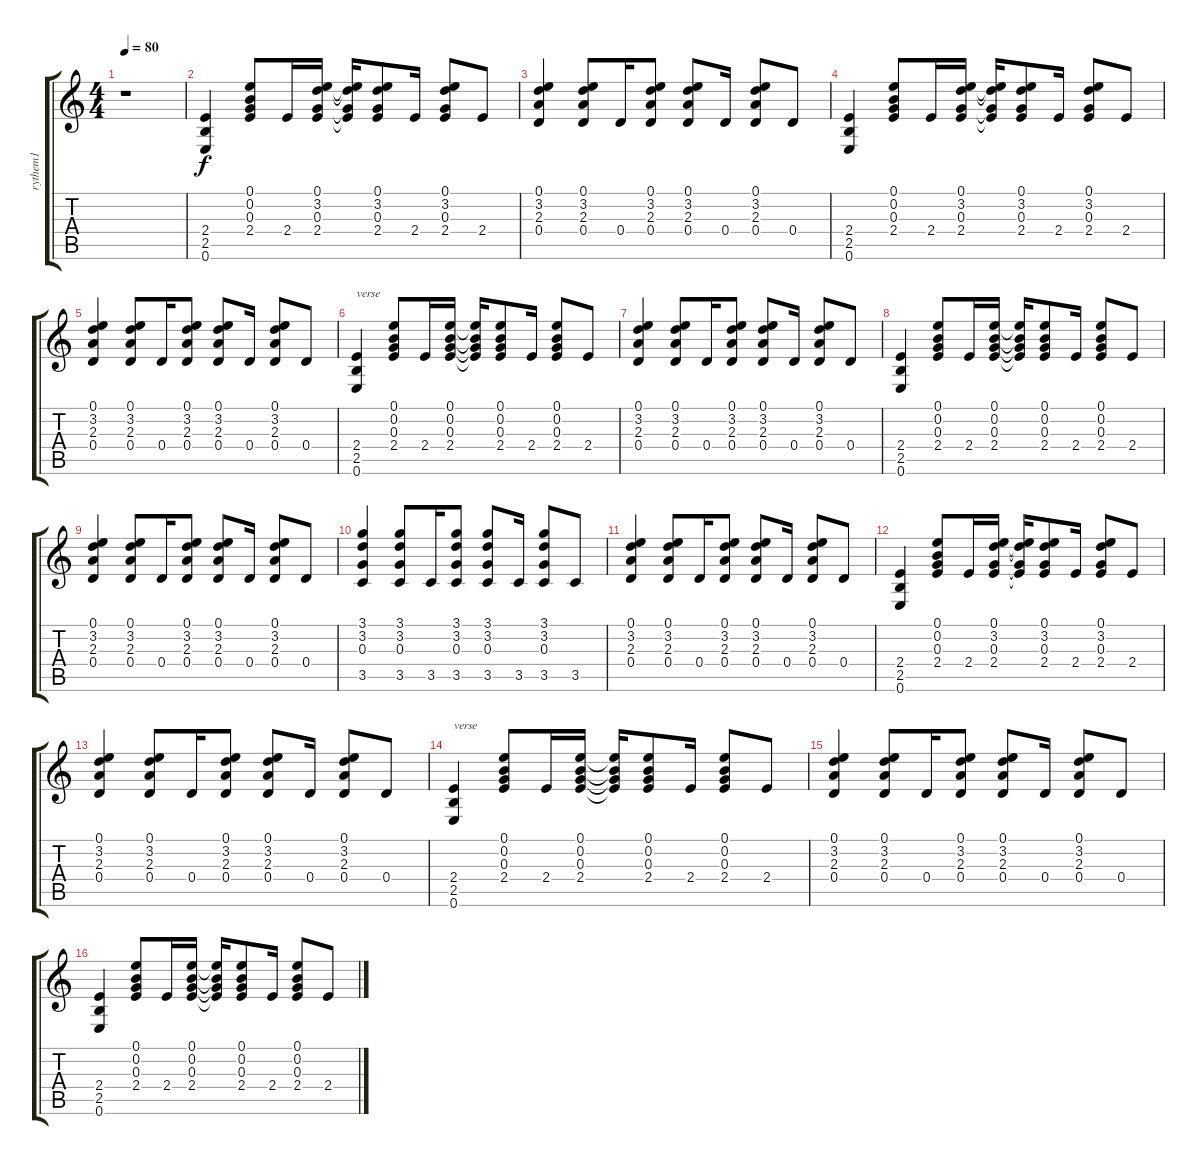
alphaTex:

\track ("rythem1" "rythem1") {instrument acousticguitarsteel}
\staff {score tabs}
\tuning (E4 B3 G3 D3 A2 E2) {hide}
\ts (4 4)
\tempo 80
\clef g2
\ks c
r.1{dy f instrument acousticguitarsteel} |
(2.4 2.5 0.6).4 (0.1 0.2 0.3 2.4).8 2.4.16 (0.1 3.2 0.3 2.4).16 (0.1{t} 3.2{t} 0.3{t} 2.4{t}).16 (0.1 3.2 0.3 2.4).8 2.4.16 (0.1 3.2 0.3 2.4).8 2.4.8 |
(0.1 3.2 2.3 0.4).4 (0.1 3.2 2.3 0.4).8 0.4.16 (0.1 3.2 2.3 0.4).8 (0.1 3.2 2.3 0.4).8 0.4.16 (0.1 3.2 2.3 0.4).8 0.4.8 |
(2.4 2.5 0.6).4 (0.1 0.2 0.3 2.4).8 2.4.16 (0.1 3.2 0.3 2.4).16 (0.1{t} 3.2{t} 0.3{t} 2.4{t}).16 (0.1 3.2 0.3 2.4).8 2.4.16 (0.1 3.2 0.3 2.4).8 2.4.8 |
(0.1 3.2 2.3 0.4).4 (0.1 3.2 2.3 0.4).8 0.4.16 (0.1 3.2 2.3 0.4).8 (0.1 3.2 2.3 0.4).8 0.4.16 (0.1 3.2 2.3 0.4).8 0.4.8 |
(2.4 2.5 0.6).4{txt "verse"} (0.1 0.2 0.3 2.4).8 2.4.16 (0.1 0.2 0.3 2.4).16 (0.1{t} 0.2{t} 0.3{t} 2.4{t}).16 (0.1 0.2 0.3 2.4).8 2.4.16 (0.1 0.2 0.3 2.4).8 2.4.8 |
(0.1 3.2 2.3 0.4).4 (0.1 3.2 2.3 0.4).8 0.4.16 (0.1 3.2 2.3 0.4).8 (0.1 3.2 2.3 0.4).8 0.4.16 (0.1 3.2 2.3 0.4).8 0.4.8 |
(2.4 2.5 0.6).4 (0.1 0.2 0.3 2.4).8 2.4.16 (0.1 0.2 0.3 2.4).16 (0.1{t} 0.2{t} 0.3{t} 2.4{t}).16 (0.1 0.2 0.3 2.4).8 2.4.16 (0.1 0.2 0.3 2.4).8 2.4.8 |
(0.1 3.2 2.3 0.4).4 (0.1 3.2 2.3 0.4).8 0.4.16 (0.1 3.2 2.3 0.4).8 (0.1 3.2 2.3 0.4).8 0.4.16 (0.1 3.2 2.3 0.4).8 0.4.8 |
(3.1 3.2 0.3 3.5).4 (3.1 3.2 0.3 3.5).8 3.5.16 (3.1 3.2 0.3 3.5).8 (3.1 3.2 0.3 3.5).8 3.5.16 (3.1 3.2 0.3 3.5).8 3.5.8 |
(0.1 3.2 2.3 0.4).4 (0.1 3.2 2.3 0.4).8 0.4.16 (0.1 3.2 2.3 0.4).8 (0.1 3.2 2.3 0.4).8 0.4.16 (0.1 3.2 2.3 0.4).8 0.4.8 |
(2.4 2.5 0.6).4 (0.1 0.2 0.3 2.4).8 2.4.16 (0.1 3.2 0.3 2.4).16 (0.1{t} 3.2{t} 0.3{t} 2.4{t}).16 (0.1 3.2 0.3 2.4).8 2.4.16 (0.1 3.2 0.3 2.4).8 2.4.8 |
(0.1 3.2 2.3 0.4).4 (0.1 3.2 2.3 0.4).8 0.4.16 (0.1 3.2 2.3 0.4).8 (0.1 3.2 2.3 0.4).8 0.4.16 (0.1 3.2 2.3 0.4).8 0.4.8 |
(2.4 2.5 0.6).4{txt "verse"} (0.1 0.2 0.3 2.4).8 2.4.16 (0.1 0.2 0.3 2.4).16 (0.1{t} 0.2{t} 0.3{t} 2.4{t}).16 (0.1 0.2 0.3 2.4).8 2.4.16 (0.1 0.2 0.3 2.4).8 2.4.8 |
(0.1 3.2 2.3 0.4).4 (0.1 3.2 2.3 0.4).8 0.4.16 (0.1 3.2 2.3 0.4).8 (0.1 3.2 2.3 0.4).8 0.4.16 (0.1 3.2 2.3 0.4).8 0.4.8 |
(2.4 2.5 0.6).4 (0.1 0.2 0.3 2.4).8 2.4.16 (0.1 0.2 0.3 2.4).16 (0.1{t} 0.2{t} 0.3{t} 2.4{t}).16 (0.1 0.2 0.3 2.4).8 2.4.16 (0.1 0.2 0.3 2.4).8 2.4.8
